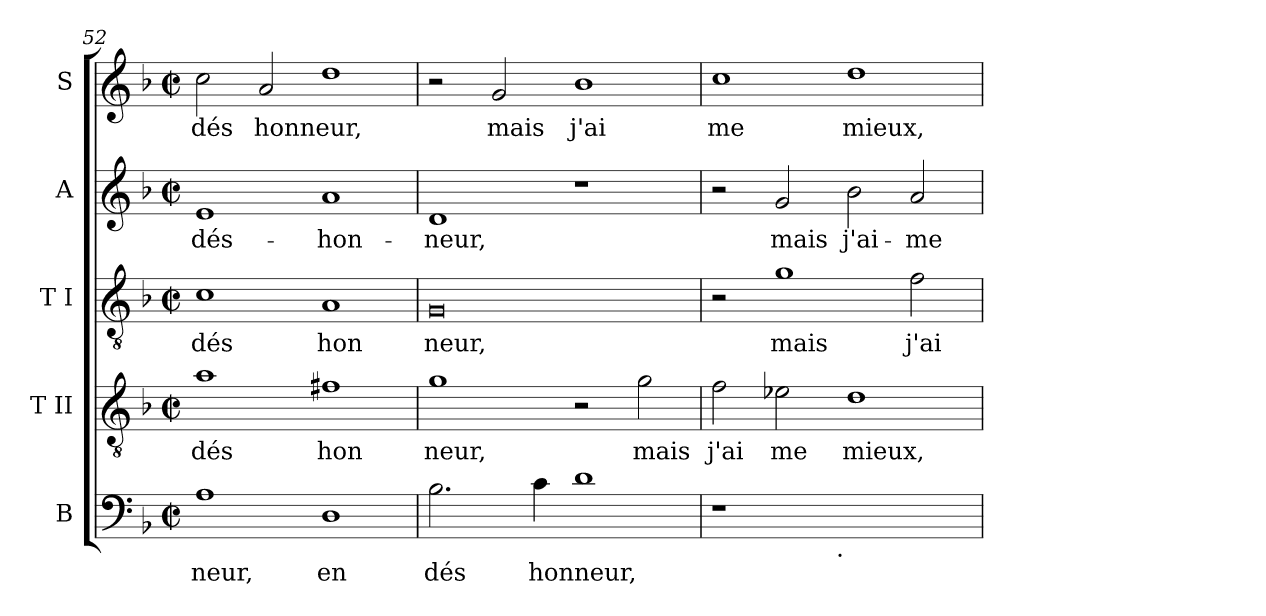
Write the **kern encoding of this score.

**kern	**text	**kern	**text	**kern	**text	**kern	**text	**kern	**text
*part5	*part5	*part4	*part4	*part3	*part3	*part2	*part2	*part1	*part1
*staff5	*staff5	*staff4	*staff4	*staff3	*staff3	*staff2	*staff2	*staff1	*staff1
*I"B	*	*I"T II	*	*I"T I	*	*I"A	*	*I"S	*
!!LO:PB:g=z
*clefF4	*	*clefGv2	*	*clefGv2	*	*clefG2	*	*clefG2	*
*k[b-]	*	*k[b-]	*	*k[b-]	*	*k[b-]	*	*k[b-]	*
*F:	*	*F:	*	*F:	*	*F:	*	*F:	*
*M2/2	*	*M2/2	*	*M2/2	*	*M2/2	*	*M2/2	*
*met(c|)	*	*met(c|)	*	*met(c|)	*	*met(c|)	*	*met(c|)	*
=52	=52	=52	=52	=52	=52	=52	=52	=52	=52
!	!LO:LY:b	!	!LO:LY:b:cj	!	!LO:LY:b:cj	!	!LO:LY:b	!	!LO:LY:b:cj
1A	-neur,	1a	dés	1c	dés	1e	dés-	2cc\	dés
!	!	!	!	!	!	!	!	!	!LO:LY:b:cj
.	.	.	.	.	.	.	.	2a/	honneur,
!	!LO:LY:b	!	!LO:LY:b:cj	!	!LO:LY:b:cj	!	!LO:LY:b	!	!LO:LY:b:cj
1D	en	1f#X	hon	1A	hon	1a	-hon-	1dd	.
=53	=53	=53	=53	=53	=53	=53	=53	=53	=53
!	!LO:LY:b	!	!LO:LY:b:cj	!	!LO:LY:b:cj	!	!LO:LY:b	!	!
2.B-\	dés	1g	neur,	0G	neur,	1d	-neur,	2r	.
!	!	!	!	!	!	!	!	!	!LO:LY:b:cj
.	.	.	.	.	.	.	.	2g/	mais
!	!LO:LY:b	!	!	!	!	!	!	!	!
4c\	honneur,	.	.	.	.	.	.	.	.
!	!LO:LY:b	!	!	!	!	!	!	!	!LO:LY:b:cj
1d	.	2r	.	.	.	1r	.	1b-	j'ai
!	!	!	!LO:LY:b:cj	!	!	!	!	!	!
.	.	2g\	mais	.	.	.	.	.	.
=54	=54	=54	=54	=54	=54	=54	=54	=54	=54
!	!	!	!LO:LY:b:cj	!	!	!	!	!	!LO:LY:b:cj
*^	*	*	*	*	*	*	*	*	*
1r	2ryy	.	2f\	j'ai	2r	.	2r	.	1cc	me
!	!	!	!	!LO:LY:b:cj	!	!LO:LY:b:cj	!	!LO:LY:b	!	!
.	4...ryy	.	2e-X\	me	1g	mais	2g/	mais	.	.
!	!LO:TX:b:t=.	!	!	!	!	!	!	!	!	!
.	1ryy	.	.	.	.	.	.	.	.	.
!	!	!	!	!LO:LY:b:cj	!	!	!	!LO:LY:b	!	!LO:LY:b:cj
1ryy	.	.	1d	mieux,	.	.	2b-\	j'ai-	1dd	mieux,
!	!	!	!	!	!	!LO:LY:b:cj	!	!LO:LY:b	!	!
.	.	.	.	.	2f\	j'ai	2a/	-me	.	.
.	32ryy	.	.	.	.	.	.	.	.	.
*v	*v	*	*	*	*	*	*	*	*	*
=	=	=	=	=	=	=	=	=	=
*-	*-	*-	*-	*-	*-	*-	*-	*-	*-
